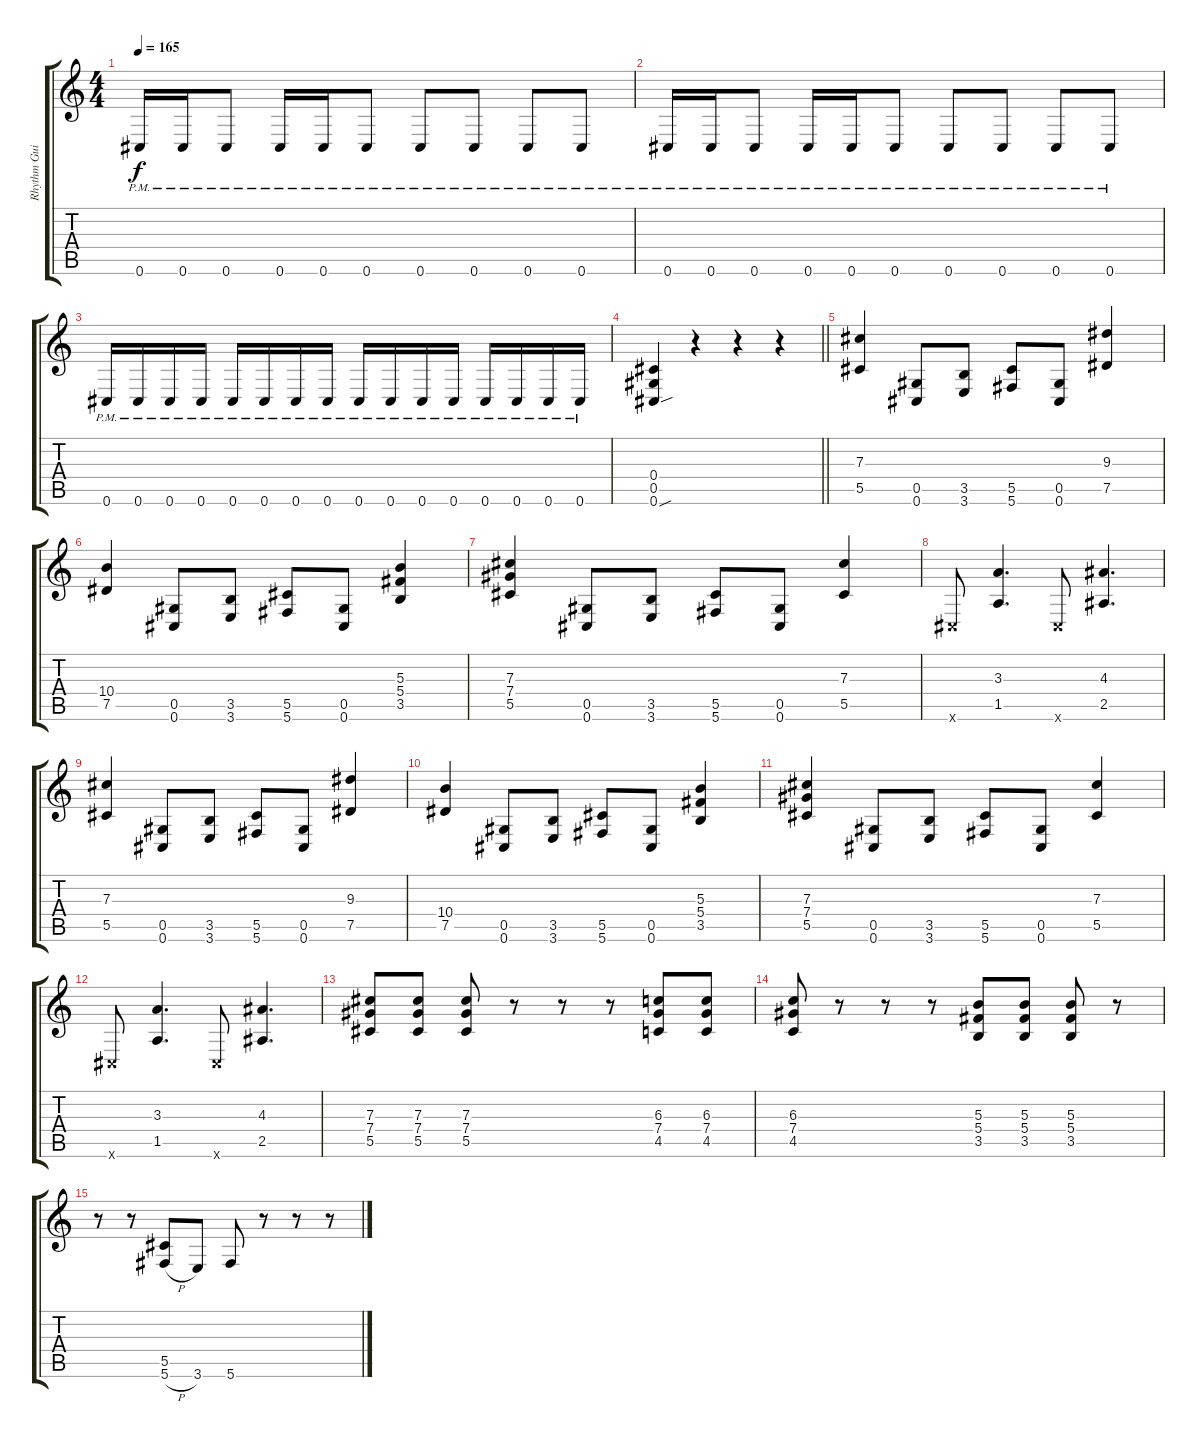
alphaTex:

\track ("Rhythm Guitar" "Rhythm Gui") {instrument distortionguitar}
\staff {score tabs}
\tuning (Eb4 Bb3 Gb3 Db3 Ab2 Db2) {hide}
\ts (4 4)
\tempo 165
\clef g2
\ks c
0.6{pm}.16{dy f} 0.6{pm}.16 0.6{pm}.8 0.6{pm}.16 0.6{pm}.16 0.6{pm}.8 0.6{pm}.8 0.6{pm}.8 0.6{pm}.8 0.6{pm}.8 |
0.6{pm}.16 0.6{pm}.16 0.6{pm}.8 0.6{pm}.16 0.6{pm}.16 0.6{pm}.8 0.6{pm}.8 0.6{pm}.8 0.6{pm}.8 0.6{pm}.8 |
0.6{pm}.16 0.6{pm}.16 0.6{pm}.16 0.6{pm}.16 0.6{pm}.16 0.6{pm}.16 0.6{pm}.16 0.6{pm}.16 0.6{pm}.16 0.6{pm}.16 0.6{pm}.16 0.6{pm}.16 0.6{pm}.16 0.6{pm}.16 0.6{pm}.16 0.6{pm}.16 |
\barLineRight lightlight
(0.4 0.5 0.6{sou}).4 r.4 r.4 r.4 |
(7.3 5.5).4 (0.5 0.6).8 (3.5 3.6).8 (5.5 5.6).8 (0.5 0.6).8 (9.3 7.5).4 |
(10.4 7.5).4 (0.5 0.6).8 (3.5 3.6).8 (5.5 5.6).8 (0.5 0.6).8 (5.3 5.4 3.5).4 |
(7.3 7.4 5.5).4 (0.5 0.6).8 (3.5 3.6).8 (5.5 5.6).8 (0.5 0.6).8 (7.3 5.5).4 |
0.6{x}.8 (3.3 1.5).4{d} 0.6{x}.8 (4.3 2.5).4{d} |
(7.3 5.5).4 (0.5 0.6).8 (3.5 3.6).8 (5.5 5.6).8 (0.5 0.6).8 (9.3 7.5).4 |
(10.4 7.5).4 (0.5 0.6).8 (3.5 3.6).8 (5.5 5.6).8 (0.5 0.6).8 (5.3 5.4 3.5).4 |
(7.3 7.4 5.5).4 (0.5 0.6).8 (3.5 3.6).8 (5.5 5.6).8 (0.5 0.6).8 (7.3 5.5).4 |
0.6{x}.8 (3.3 1.5).4{d} 0.6{x}.8 (4.3 2.5).4{d} |
(7.3 7.4 5.5).8 (7.3 7.4 5.5).8 (7.3 7.4 5.5).8 r.8 r.8 r.8 (6.3 7.4 4.5).8 (6.3 7.4 4.5).8 |
(6.3 7.4 4.5).8 r.8 r.8 r.8 (5.3 5.4 3.5).8 (5.3 5.4 3.5).8 (5.3 5.4 3.5).8 r.8 |
r.8 r.8 (5.5 5.6{h}).8 3.6.8 5.6.8 r.8 r.8 r.8
